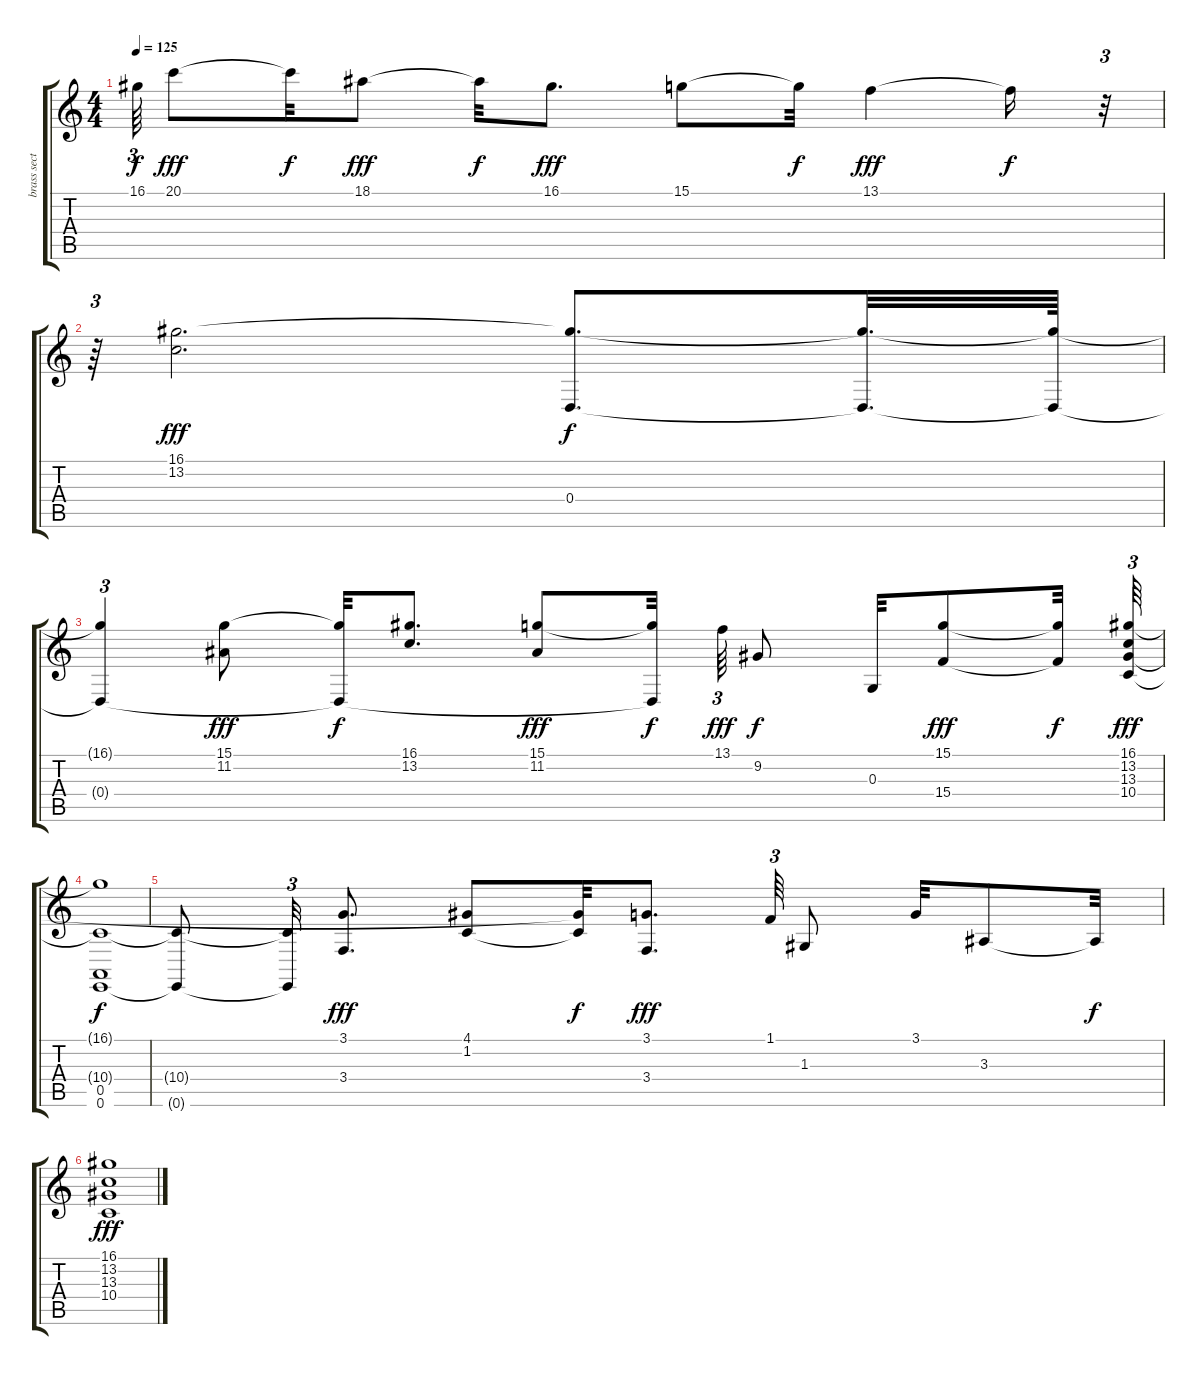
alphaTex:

\track ("brass section" "brass sect") {instrument trumpet}
\staff {score tabs}
\tuning (E4 B3 G3 D3 A2 E2) {hide}
\ts (4 4)
\tempo 125
\clef g2
\ks c
16.1{t}.64{tu (3 2) dy f} 20.1.8{dy fff} 20.1{t}.32{dy f} 18.1.8{dy fff} 18.1{t}.32{dy f} 16.1.8{d dy fff} 15.1.8 15.1{t}.32{dy f} 13.1.4{dy fff} 13.1{t}.16{dy f} r.32{tu (3 2)} |
r.64{tu (3 2)} (16.1 13.2).2{d dy fff} (16.1{t} 0.4).8{d dy f} (16.1{t} 0.4{t}).32{d} (16.1{t} 0.4{t}).64 |
(16.1{t} 0.4{t}).4{tu (3 2)} (15.1 11.2).8{dy fff} (15.1{t} 0.4{t}).32{dy f} (16.1 13.2).8{d} (15.1 11.2).8{dy fff} (15.1{t} 0.4{t}).32{dy f} 13.1.64{tu (3 2) dy fff} 9.2.8{dy f} 0.3.32 (15.1 15.4).8{dy fff} (15.1{t} 15.4{t}).32{dy f} (16.1 13.2 13.3 10.4).64{tu (3 2) dy fff} |
(16.1{t} 10.4{t} 0.5 0.6).1{dy f} |
(10.4{t} 0.6{t}).8 (10.4{t} 0.6{t}).32{tu (3 2)} (3.1 3.4).8{d dy fff} (4.1 1.2).8 (1.2{t} 13.3{t}).32{dy f} (3.1 3.4).8{d dy fff} 1.1.64{tu (3 2)} 1.3.8 3.1.32 3.3.8 3.3{t}.32{dy f} |
(16.1 13.2 13.3 10.4).1{dy fff}
